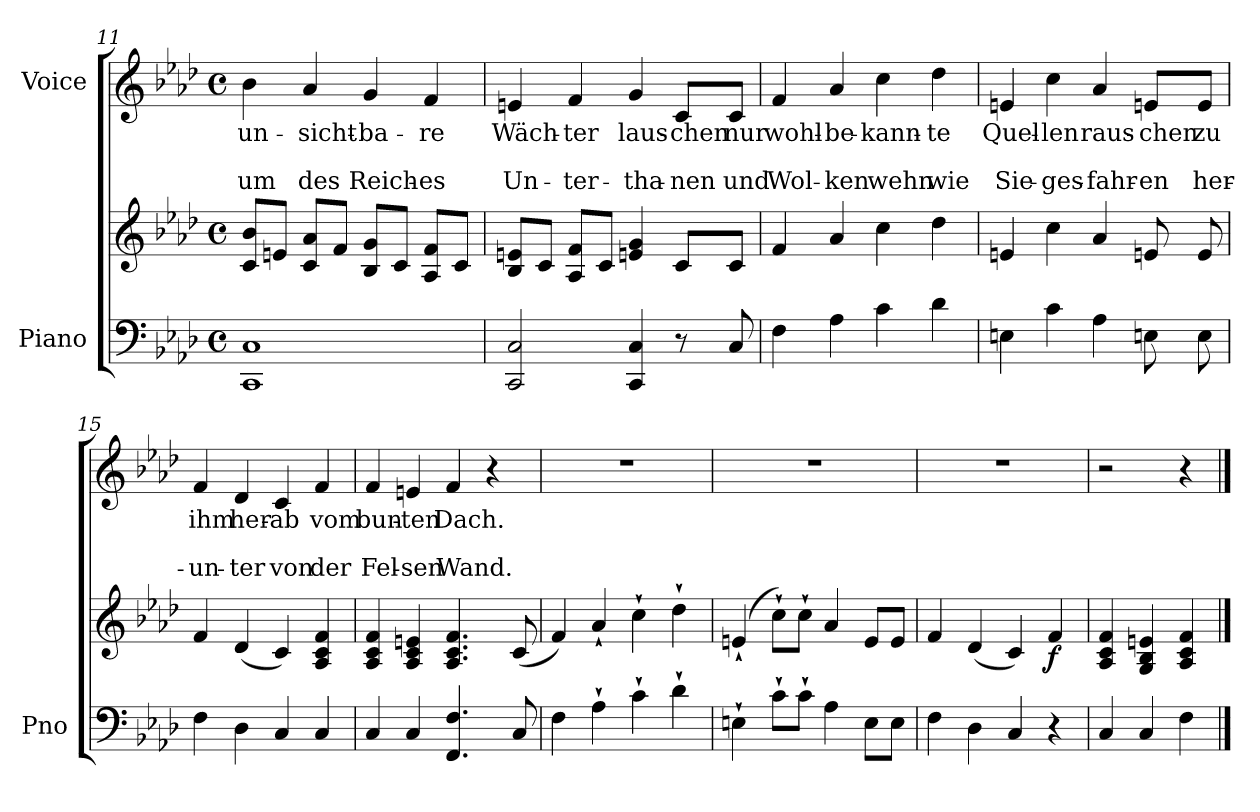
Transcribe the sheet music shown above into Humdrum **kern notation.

**kern	**kern	**dynam	**kern	**text	**text	**text
*part2	*part2	*part2	*part1	*part1	*part1	*part1
*staff3	*staff2	*staff2/3	*staff1	*staff1	*staff1	*staff1
*I"Piano	*	*	*I"Voice	*	*	*
*I'Pno	*	*	*	*	*	*
*clefF4	*clefG2	*	*clefG2	*	*	*
*k[b-e-a-d-]	*k[b-e-a-d-]	*	*k[b-e-a-d-]	*	*	*
*M4/4	*M4/4	*	*M4/4	*	*	*
*met(c)	*met(c)	*	*met(c)	*	*	*
=11	=11	=11	=11	=11	=11	=11
!	!	!	!	!LO:LY:b	!	!LO:LY:b
1CC 1C	8c/ 8b-/L	.	4b-\	un-	.	um
.	8en/J	.	.	.	.	.
!	!	!	!	!LO:LY:b	!	!LO:LY:b
.	8c/ 8a-/L	.	4a-/	-sicht-	.	des
.	8f/J	.	.	.	.	.
!	!	!	!	!LO:LY:b	!	!LO:LY:b
.	8B-/ 8g/L	.	4g/	-ba-	.	Reich-
.	8c/J	.	.	.	.	.
!	!	!	!	!LO:LY:b	!	!LO:LY:b
.	8A-/ 8f/L	.	4f/	-re	.	-es
.	8c/J	.	.	.	.	.
=12	=12	=12	=12	=12	=12	=12
!	!	!	!	!LO:LY:b	!	!LO:LY:b
2CC/ 2C/	8B-/ 8en/L	.	4en/	Wäch-	.	Un-
.	8c/J	.	.	.	.	.
!	!	!	!	!LO:LY:b	!	!LO:LY:b
.	8A-/ 8f/L	.	4f/	-ter	.	-ter-
.	8c/J	.	.	.	.	.
!	!	!	!	!LO:LY:b	!	!LO:LY:b
4CC/ 4C/	4en/ 4g/	.	4g/	laus-	.	-tha-
!	!	!	!	!LO:LY:b	!	!LO:LY:b
8r	8c/L	.	8c/L	-chen	.	-nen
!	!	!	!	!LO:LY:b	!	!LO:LY:b
8C/	8c/J	.	8c/J	nur	.	und
!!LO:LB:g=z
=13	=13	=13	=13	=13	=13	=13
!	!	!	!	!LO:LY:b	!	!LO:LY:b
4F\	4f/	.	4f/	wohl-	.	Wol-
!	!	!	!	!LO:LY:b	!	!LO:LY:b
4A-\	4a-/	.	4a-/	-be-	.	-ken
!	!	!	!	!LO:LY:b	!	!LO:LY:b
4c\	4cc\	.	4cc\	-kann-	.	wehn
!	!	!	!	!LO:LY:b	!	!LO:LY:b
4d-\	4dd-\	.	4dd-\	-te	.	wie
=14	=14	=14	=14	=14	=14	=14
!	!	!	!	!LO:LY:b	!	!LO:LY:b
4En\	4en/	.	4en/	Quel-	.	Sie-
!	!	!	!	!LO:LY:b	!	!LO:LY:b
4c\	4cc\	.	4cc\	-len	.	-ges-
!	!	!	!	!LO:LY:b	!	!LO:LY:b
4A-\	4a-/	.	4a-/	raus-	.	-fahr-
!	!	!	!	!LO:LY:b	!	!LO:LY:b
8En\	8en/	.	8en/L	-chen	.	-en
!	!	!	!	!LO:LY:b	!	!LO:LY:b
8E\	8e/	.	8e/J	zu	.	her-
=15	=15	=15	=15	=15	=15	=15
!	!	!	!	!LO:LY:b	!	!LO:LY:b
4F\	4f/	.	4f/	ihm	.	-un-
!	!	!	!	!LO:LY:b	!	!LO:LY:b
4D-\	(<4d-/	.	4d-/	her-	.	-ter
!	!	!	!	!LO:LY:b	!	!LO:LY:b
4C/	4c/)	.	4c/	-ab	.	von
!	!	!	!	!LO:LY:b	!	!LO:LY:b
4C/	4A-/ 4c/ 4f/	.	4f/	vom	.	der
=16	=16	=16	=16	=16	=16	=16
!	!	!	!	!LO:LY:b	!	!LO:LY:b
4C/	4A-/ 4c/ 4f/	.	4f/	bun-	.	Fel-
!	!	!	!	!LO:LY:b	!	!LO:LY:b
4C/	4A-/ 4c/ 4en/	.	4en/	-ten	.	-sen
!	!	!	!	!LO:LY:b	!	!LO:LY:b
4.FF/ 4.F/	4.A-/ 4.c/ 4.f/	.	4f/	Dach.	.	Wand.
.	.	.	4r	.	.	.
8C/	(<8c/	.	.	.	.	.
!!LO:PB:g=z
=17	=17	=17	=17	=17	=17	=17
4F\	4f/)	.	1r	.	.	.
4A-`\	4a-`/	.	.	.	.	.
4c`\	4cc`\	.	.	.	.	.
4d-`\	4dd-`\	.	.	.	.	.
=18	=18	=18	=18	=18	=18	=18
4En`\	(>4en`/	.	1r	.	.	.
8c`\L	8cc`\L)	.	.	.	.	.
8c`\J	8cc`\J	.	.	.	.	.
4A-\	4a-/	.	.	.	.	.
8E\L	8e/L	.	.	.	.	.
8E\J	8e/J	.	.	.	.	.
=19	=19	=19	=19	=19	=19	=19
4F\	4f/	.	1r	.	.	.
4D-\	(<4d-/	.	.	.	.	.
4C/	4c/)	.	.	.	.	.
!	!	!LO:DY:b	!	!	!	!
4r	4f/	f	.	.	.	.
=20	=20	=20	=20	=20	=20	=20
4C/	4A-/ 4c/ 4f/	.	2r	.	.	.
4C/	4G/ 4B-/ 4en/	.	.	.	.	.
4F\	4A-/ 4c/ 4f/	.	4r	.	.	.
==	==	==	==	==	==	==
*-	*-	*-	*-	*-	*-	*-
